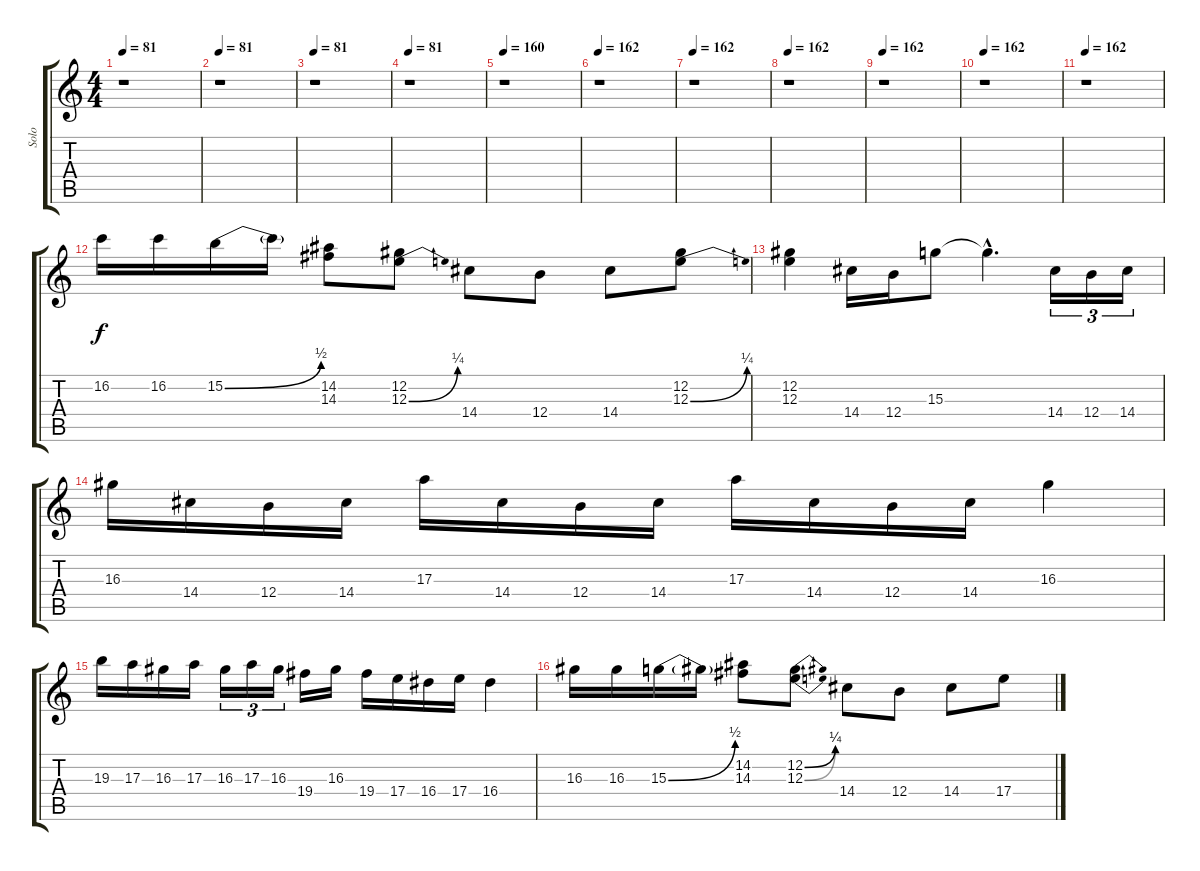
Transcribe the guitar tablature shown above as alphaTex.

\track ("Solo" "Solo") {instrument distortionguitar}
\staff {score tabs}
\tuning (Db4 Ab3 E3 B2 Gb2 Db2) {hide}
\ts (4 4)
\tempo 81
\clef g2
\ks c
r.1{dy f} |
\tempo 81
r.1 |
\tempo 81
r.1 |
\tempo 81
r.1 |
\tempo 162
\tempo 160
r.1 |
\tempo 162
r.1 |
\tempo 162
r.1 |
\tempo 162
r.1 |
\tempo 162
r.1 |
\tempo 162
r.1 |
\tempo 162
r.1 |
16.2.16 16.2.16 15.2{be (bend 0 0 60 2)}.16 15.2{t}.16 (14.2 14.3).8 (12.2 12.3{be (bend 0 0 60 1)}).8 14.4.8 12.4.8 14.4.8 (12.2 12.3{be (bend 0 0 60 1)}).8 |
(12.2 12.3).4 14.4.16 12.4.16 15.3.8 15.3{hac t}.4{d} 14.4.16{tu (3 2)} 12.4.16{tu (3 2)} 14.4.16{tu (3 2)} |
16.3.16 14.4.16 12.4.16 14.4.16 17.3.16 14.4.16 12.4.16 14.4.16 17.3.16 14.4.16 12.4.16 14.4.16 16.3.4 |
19.3.16 17.3.16 16.3.16 17.3.16 16.3.16{tu (3 2)} 17.3.16{tu (3 2)} 16.3.16{tu (3 2)} 19.4.16 16.3.16 19.4.16 17.4.16 16.4.16 17.4.16 16.4.4 |
16.3.16 16.3.16 15.3{be (bend 0 0 60 2)}.16 15.3{t}.16 (14.2 14.3).8 (12.2{be (bend 0 0 60 1)} 12.3{be (bend 0 0 60 1)}).8 14.4.8 12.4.8 14.4.8 17.4.8
